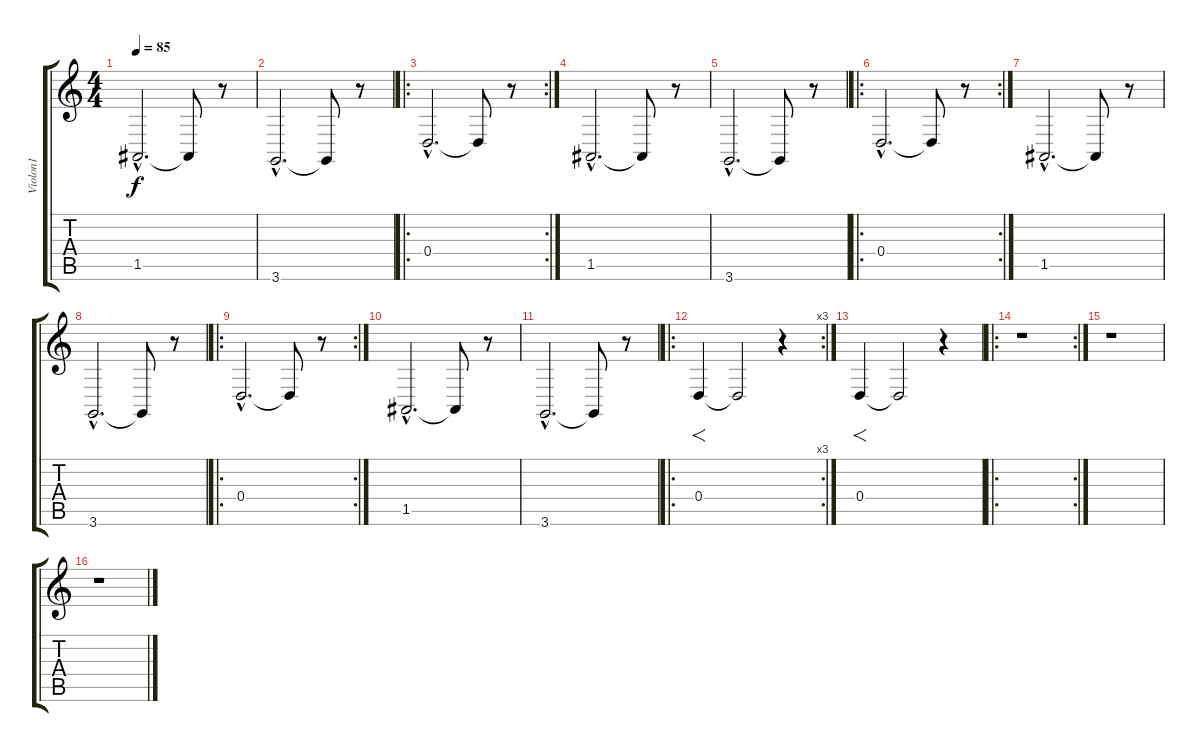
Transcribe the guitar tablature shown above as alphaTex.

\track ("Violon1" "Violon1") {instrument violin}
\staff {score tabs}
\tuning (E4 B3 G3 D3 A2 E2) {hide}
\ts (4 4)
\tempo 85
\clef g2
\ks c
1.5{hac}.2{d dy f} 1.5{t}.8 r.8 |
3.6{hac}.2{d} 3.6{t}.8 r.8 |
\ro
\rc 2
0.4{hac}.2{d} 0.4{t}.8 r.8 |
1.5{hac}.2{d} 1.5{t}.8 r.8 |
3.6{hac}.2{d} 3.6{t}.8 r.8 |
\ro
\rc 2
0.4{hac}.2{d} 0.4{t}.8 r.8 |
1.5{hac}.2{d} 1.5{t}.8 r.8 |
3.6{hac}.2{d} 3.6{t}.8 r.8 |
\ro
\rc 2
0.4{hac}.2{d} 0.4{t}.8 r.8 |
1.5{hac}.2{d} 1.5{t}.8 r.8 |
3.6{hac}.2{d} 3.6{t}.8 r.8 |
\ro
\rc 3
0.4.4{f} 0.4{t}.2 r.4 |
0.4.4{f} 0.4{t}.2 r.4 |
\ro
\rc 2
r.1 |
r.1 |
r.1
